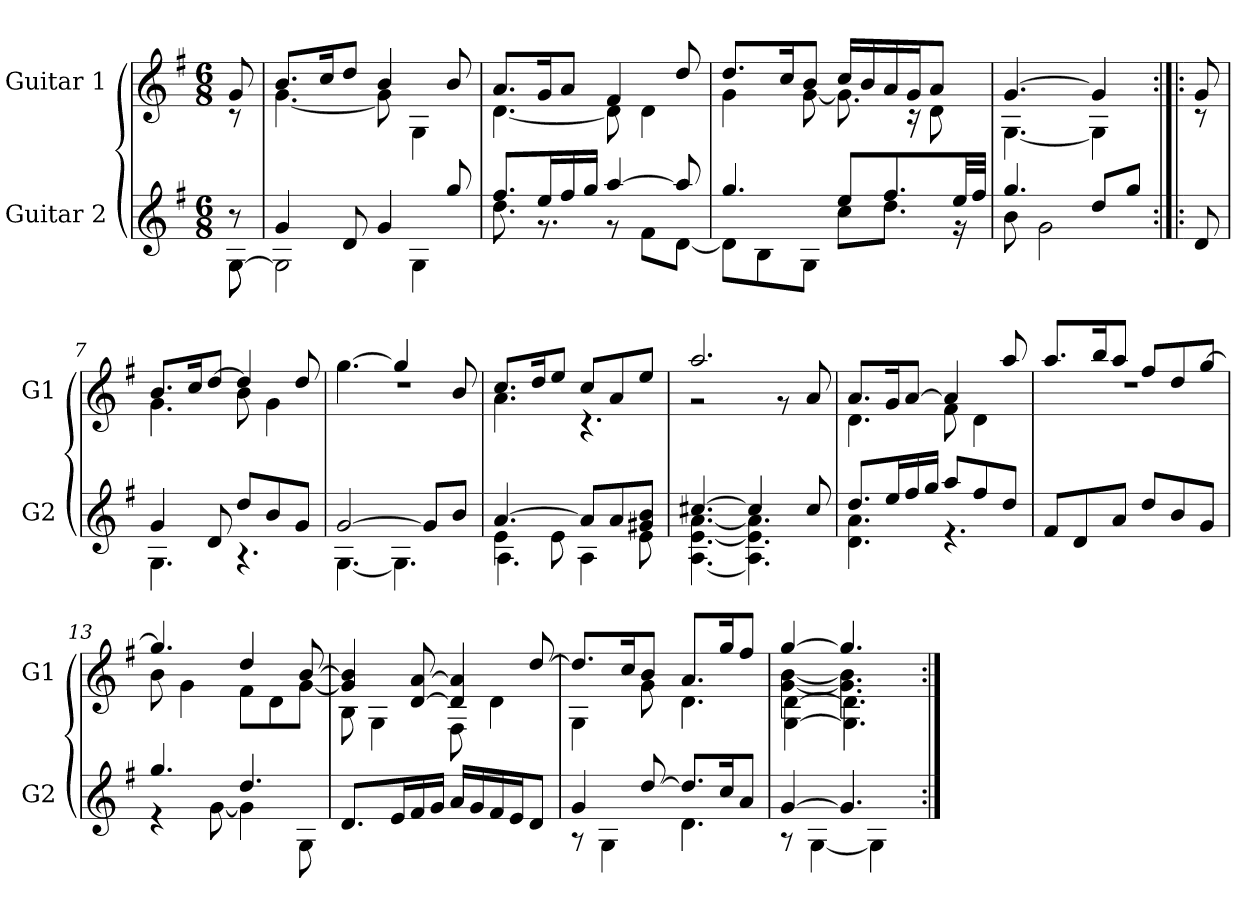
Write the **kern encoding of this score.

**kern	**kern
*part2	*part1
*staff2	*staff1
*I"Guitar 2	*I"Guitar 1
*I'G2	*I'G1
!!LO:PB:g=z
*clefG2	*clefG2
*ITrd7c12	*ITrd7c12
*k[f#]	*k[f#]
*G:	*G:
*M6/8	*M6/8
*MM90	*MM90
=1	=1
*^	*^
*	*^	*	*
8r	8GGi\	[<8GGi\	8Gi/	8r
*	*v	*v	*	*
=2	=2	=2	=2
4Gi/	2GGi\]	8.Bi/L	[<4.Gi\
.	.	16ci/k	.
8Di/	.	8di/J	.
4Gi/	.	4Bi/	8Gi\]
.	4GGi\	.	4GGi\
8gi/	.	8Bi/	.
=3	=3	=3	=3
8.f#i/L	8.di\	8.Ai/L	[<4.Di\
16ei/L	8.r	16Gi/k	.
16f#i/	.	8Ai/J	.
16gi/JJ	.	.	.
[>4ai/	8r	4F#i/	8Di\]
.	8F#i\L	.	4Di\
8ai/]	[<8Di\J	8di/	.
=4	=4	=4	=4
4.gi/	8Di\L]	8.di/L	4Gi\
.	8BBi\	.	.
.	.	16ci/k	.
.	8GGi\J	8Bi/J	[<8Gi\
8ei/L	8ci\L	16ci/LL	8.Gi\]
.	.	16Bi/	.
8.f#i/	8.di\J	16Ai/	.
.	.	16Gi/J	16r
.	.	8Ai/J	8Di\
32ei/LL	16r	.	.
32f#i/JJJ	.	.	.
=5	=5	=5	=5
4.gi/	8Bi\	[>4.Gi/	[<4.GGi\
.	2Gi\	.	.
8di/L	.	4Gi/]	4GGi\]
8gi/J	.	.	.
*v	*v	*	*
!!LO:LB:g=z	!!
=6:|!|:	=6:|!|:	=6:|!|:
8Di/	8Gi/	8r
=7	=7	=7
*^	*	*^
*	*^	*	*	*
4Gi/	4.GGi\	4.ryy	8.Bi/L	4.Gi\	4ryy
.	.	.	16ci/k	.	.
8Di/	.	.	[>8di/J	.	8ryy
8di/L	4.r	4.ryy	4di/]	8Bi\	4.ryy
8Bi/	.	.	.	4Gi\	.
8Gi/J	.	.	8di/	.	.
*	*v	*v	*	*	*
=8	=8	=8	=8	=8
!	!	!	!LO:N:vis=1	!
[>2Gi/	[<4.GGi\	[<4.gi\	2.r	2.ryy
.	4.GGi\]	4gi/]	.	.
8Gi/L]	.	.	.	.
8Bi/J	.	8Bi/	.	.
*	*	*	*v	*v
=9	=9	=9	=9
*	*^	*	*
[>4.Ai/	4Ei\	4.AAi\	8.ci/L	4.Ai\
.	.	.	16di/k	.
.	8Ei\	.	8ei/J	.
8Ai/L]	4AAi\	4.ryy	8ci/L	4.r
8Ai/	.	.	8Ai/	.
8G#Xi/ 8BiJ	8Ei\	.	8ei/J	.
*	*v	*v	*	*
=10	=10	=10	=10
*	*	*	*^
[>4.c#Xi/	[<4.AAi\ [<4.Ei [<4.Ai	2.ai/	2r	2ryy
4c#i/]	4.AAi\] 4.Ei] 4.Ai]	.	.	.
.	.	.	8r	8ryy
8c#i/	.	.	8Ai/	8ryy
=11	=11	=11	=11	=11
8.di/L	4.Di\ 4.Ai	8.Ai/L	4.Di\	4.ryy
16ei/L	.	16Gi/k	.	.
16f#i/	.	[>8Ai/J	.	.
16gi/JJ	.	.	.	.
8ai/L	4.r	4Ai/]	8F#i\	4.ryy
8f#i/	.	.	4Di\	.
8di/J	.	8ai/	.	.
*v	*v	*	*	*
!!LO:LB:g=z	!!	!!
=12	=12	=12	=12
!	!	!LO:N:vis=1	!
8F#i/L	8.ai/L	2.r	2.ryy
8Di/	.	.	.
.	16bi/k	.	.
8Ai/J	8ai/J	.	.
8di/L	8f#i/L	.	.
8Bi/	8di/	.	.
8Gi/J	[>8gi/J	.	.
=13	=13	=13	=13
*^	*	*	*
4.gi/	4r	4.gi/]	8Bi\	4.ryy
.	.	.	4Gi\	.
.	[<8Gi\	.	.	.
4.di/	4Gi\]	4di/	8F#i\L	8ryy
.	.	.	8Di\	8ryy
.	8GGi\	[>8Bi/	[<8Gi\J	8ryy
*v	*v	*	*	*
*	*	*v	*v
=14	=14	=14
8.Di/L	4Gi/] 4Bi]	8BBi\
.	.	4GGi\
16Ei/L	.	.
16F#i/	[<8Di/ [>8Ai	.
16Gi/JJ	.	.
16Ai/LL	4Di/] 4Ai]	8FF#i\
16Gi/	.	.
16F#i/	.	4Di\
16Ei/J	.	.
8Di/J	[>8di/	.
=15	=15	=15
*^	*	*
4Gi/	8r	8.di/L]	4GGi\
.	4GGi\	.	.
.	.	16ci/k	.
[>8di/	.	8Bi/J	8Gi\
8.di/L]	4.Di\	8.Ai/L	4.Di\
16ci/k	.	16gi/k	.
8Ai/J	.	8f#i/J	.
=16	=16	=16	=16
*	*^	*	*^
[>4Gi/	8r	4ryy	[>4gi/	[<4Gi\ [<4Bi	[<4GGi\ [<4Di
.	[<4GGi\	.	.	.	.
4.Gi/]	.	4ryy	4.gi/]	4.Gi\] 4.Bi]	4.GGi\] 4.Di]
.	4GGi\]	.	.	.	.
.	.	8ryy	.	.	.
*v	*v	*v	*	*	*
*	*v	*v	*v
=:|!	=:|!
*-	*-
